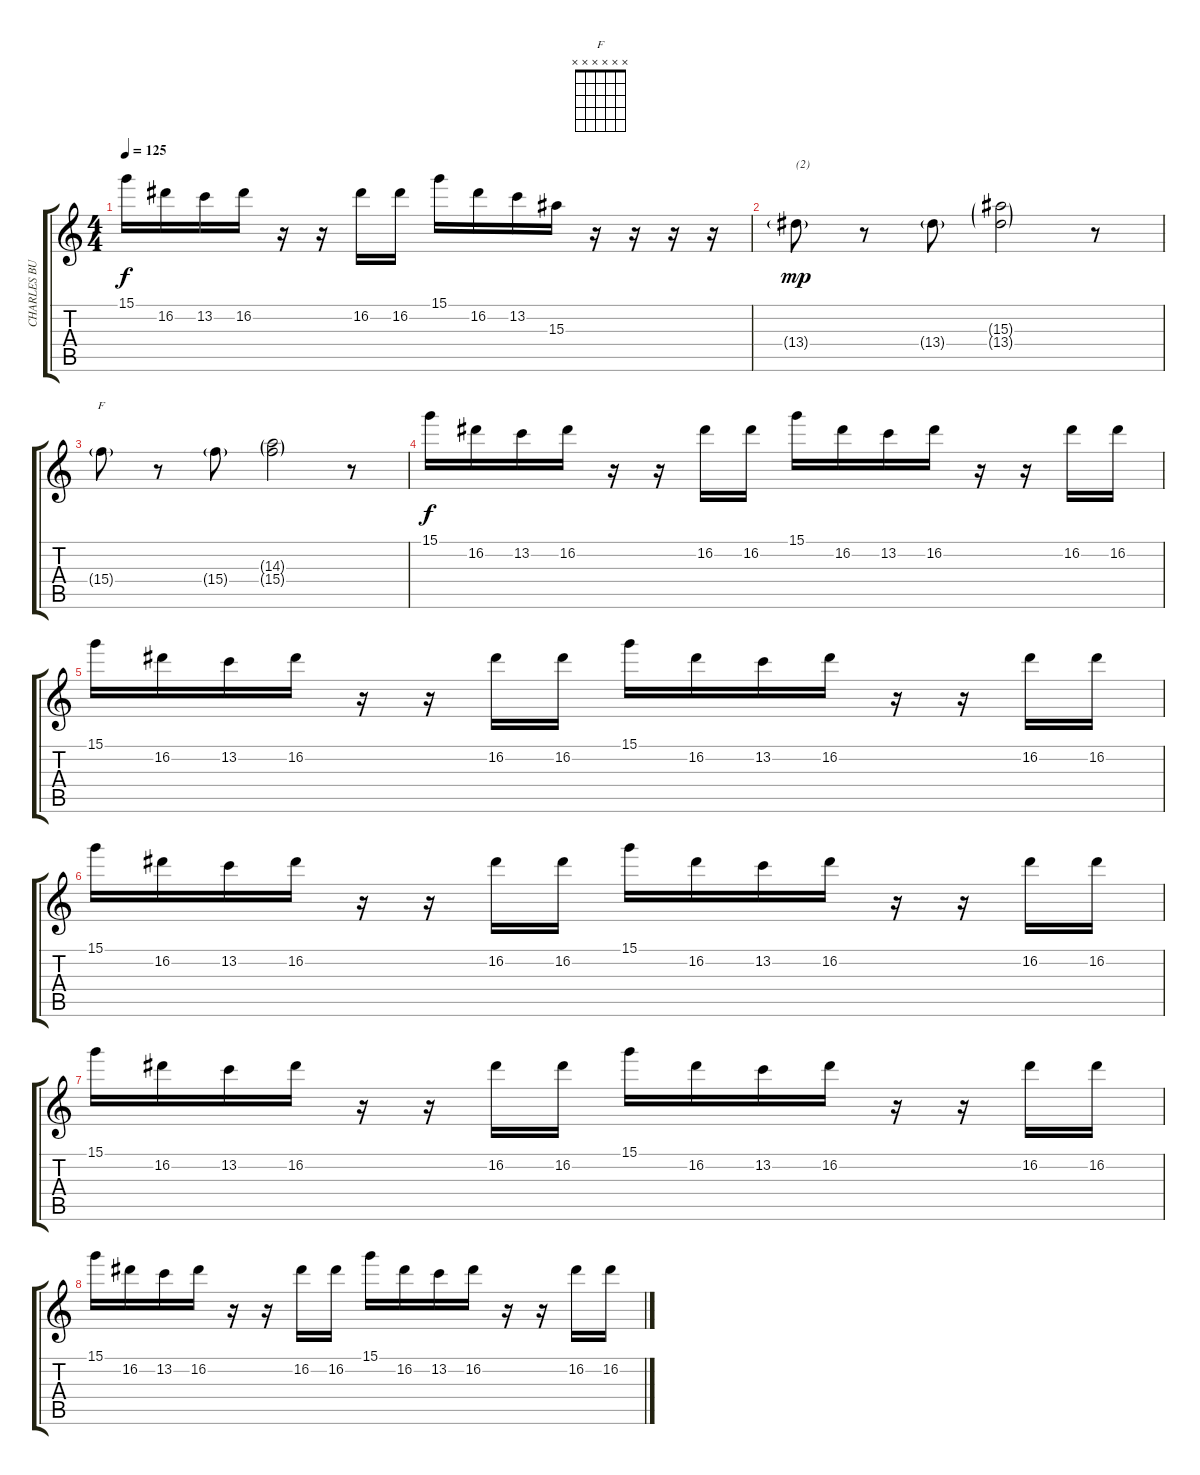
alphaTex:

\track ("CHARLES BURCHILL!!!" "CHARLES BU") {instrument distortionguitar}
\staff {score tabs}
\tuning (E4 B3 G3 D3 A2 E2) {hide}
\chord ("F" x x x x x x)
\ts (4 4)
\tempo 125
\clef g2
\ks c
15.1.16{dy f} 16.2.16 13.2.16 16.2.16 r.16 r.16 16.2.16 16.2.16 15.1.16 16.2.16 13.2.16 15.3.16 r.16 r.16 r.16 r.16 |
13.4{g}.8{txt "(2)" dy mp} r.8 13.4{g}.8 (15.3{g} 13.4{g}).2 r.8 |
15.4{g}.8{ch "F"} r.8 15.4{g}.8 (14.3{g} 15.4{g}).2 r.8 |
15.1.16{dy f} 16.2.16 13.2.16 16.2.16 r.16 r.16 16.2.16 16.2.16 15.1.16 16.2.16 13.2.16 16.2.16 r.16 r.16 16.2.16 16.2.16 |
15.1.16 16.2.16 13.2.16 16.2.16 r.16 r.16 16.2.16 16.2.16 15.1.16 16.2.16 13.2.16 16.2.16 r.16 r.16 16.2.16 16.2.16 |
15.1.16 16.2.16 13.2.16 16.2.16 r.16 r.16 16.2.16 16.2.16 15.1.16 16.2.16 13.2.16 16.2.16 r.16 r.16 16.2.16 16.2.16 |
15.1.16 16.2.16 13.2.16 16.2.16 r.16 r.16 16.2.16 16.2.16 15.1.16 16.2.16 13.2.16 16.2.16 r.16 r.16 16.2.16 16.2.16 |
15.1.16 16.2.16 13.2.16 16.2.16 r.16 r.16 16.2.16 16.2.16 15.1.16 16.2.16 13.2.16 16.2.16 r.16 r.16 16.2.16 16.2.16
